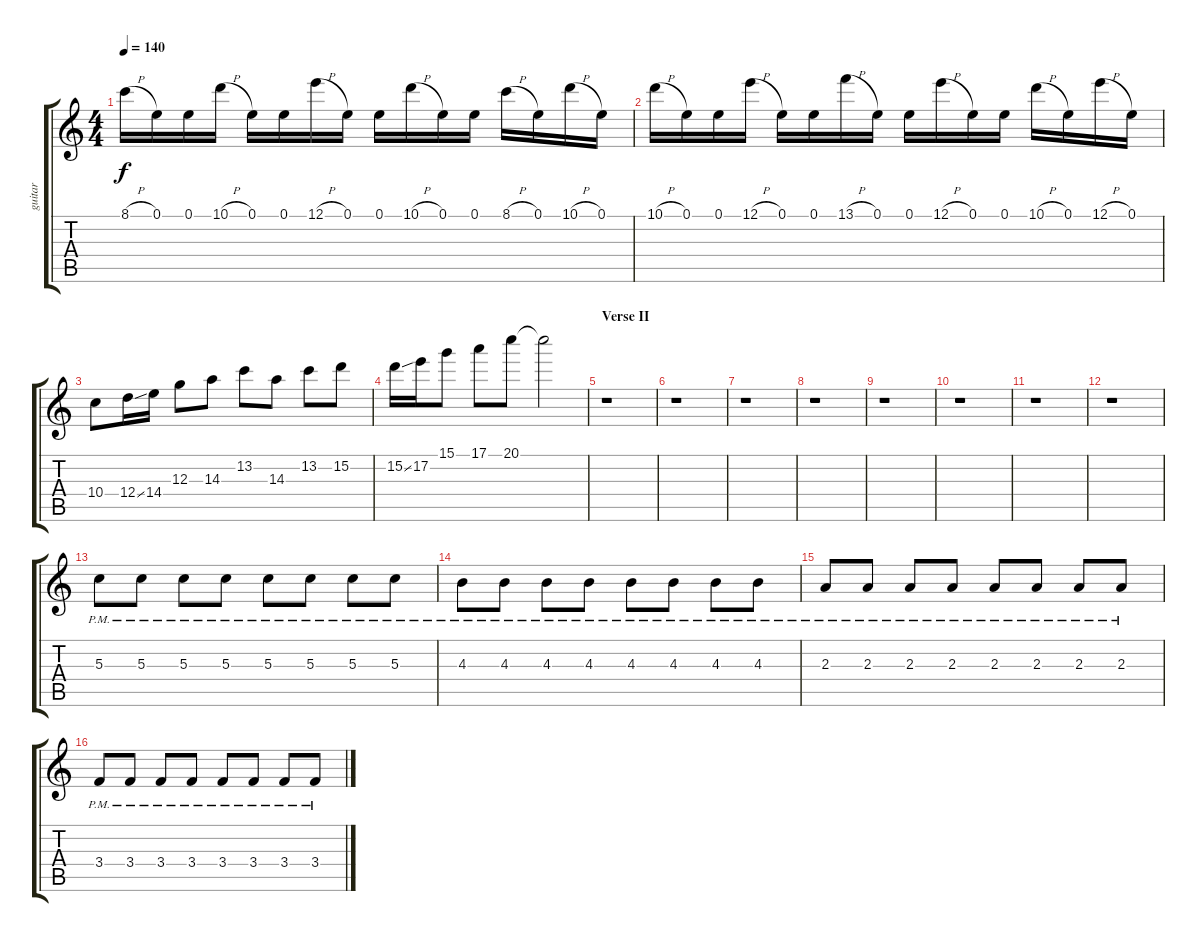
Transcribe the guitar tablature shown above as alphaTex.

\track ("guitar" "guitar") {instrument overdrivenguitar}
\staff {score tabs}
\tuning (E4 B3 G3 D3 A2 E2) {hide}
\ts (4 4)
\tempo 140
\clef g2
\ks c
8.1{h}.16{dy f} 0.1.16 0.1.16 10.1{h}.16 0.1.16 0.1.16 12.1{h}.16 0.1.16 0.1.16 10.1{h}.16 0.1.16 0.1.16 8.1{h}.16 0.1.16 10.1{h}.16 0.1.16 |
10.1{h}.16 0.1.16 0.1.16 12.1{h}.16 0.1.16 0.1.16 13.1{h}.16 0.1.16 0.1.16 12.1{h}.16 0.1.16 0.1.16 10.1{h}.16 0.1.16 12.1{h}.16 0.1.16 |
10.4.8 12.4{ss}.16 14.4.16 12.3.8 14.3.8 13.2.8 14.3.8 13.2.8 15.2.8 |
15.2{ss}.16 17.2.16 15.1.8 17.1.8 20.1.8 20.1{t}.2 |
\section ("" "Verse II")
r.1 |
r.1 |
r.1 |
r.1 |
r.1 |
r.1 |
r.1 |
r.1{volume 9 instrument electricguitarmuted} |
5.3{pm}.8 5.3{pm}.8 5.3{pm}.8 5.3{pm}.8 5.3{pm}.8 5.3{pm}.8 5.3{pm}.8 5.3{pm}.8 |
4.3{pm}.8 4.3{pm}.8 4.3{pm}.8 4.3{pm}.8 4.3{pm}.8 4.3{pm}.8 4.3{pm}.8 4.3{pm}.8 |
2.3{pm}.8 2.3{pm}.8 2.3{pm}.8 2.3{pm}.8 2.3{pm}.8 2.3{pm}.8 2.3{pm}.8 2.3{pm}.8 |
3.4{pm}.8 3.4{pm}.8 3.4{pm}.8 3.4{pm}.8 3.4{pm}.8 3.4{pm}.8 3.4{pm}.8 3.4{pm}.8
